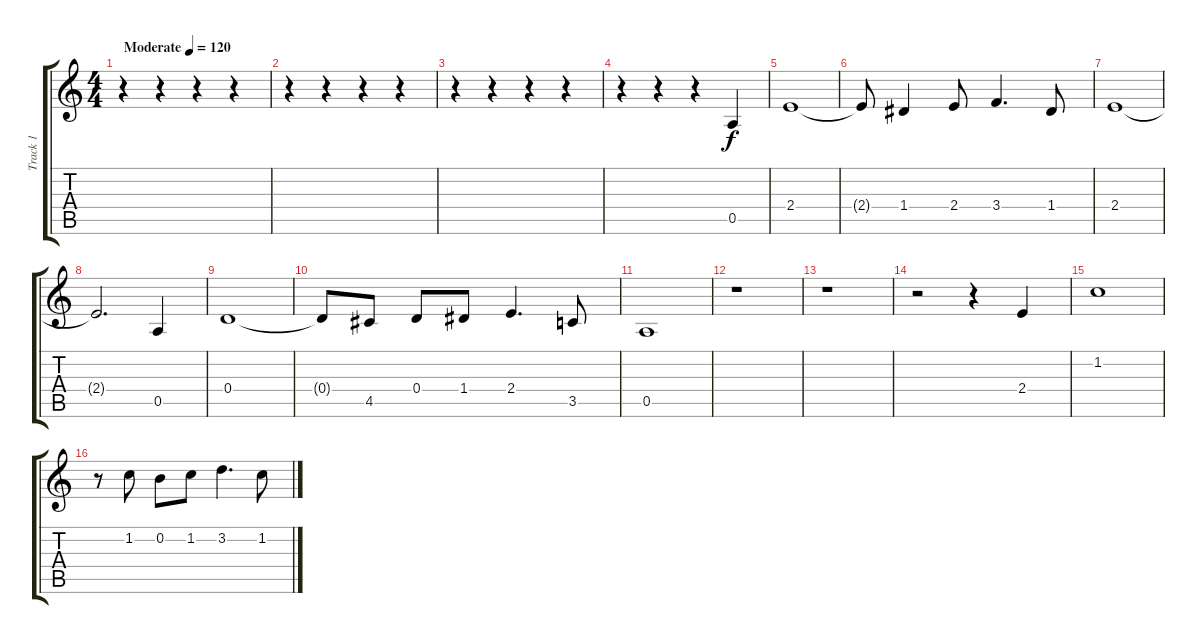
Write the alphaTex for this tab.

\track ("Track 1" "Track 1") {instrument acousticguitarnylon}
\staff {score tabs}
\tuning (E4 B3 G3 D3 A2 E2) {hide}
\ts (4 4)
\tempo (120 "Moderate")
\clef g2
\ks c
r.4{dy f instrument acousticguitarnylon} r.4 r.4 r.4 |
r.4 r.4 r.4 r.4 |
r.4 r.4 r.4 r.4 |
r.4 r.4 r.4 0.5.4 |
2.4.1 |
2.4{t}.8 1.4.4 2.4.8 3.4.4{d} 1.4.8 |
2.4.1 |
2.4{t}.2{d} 0.5.4 |
0.4.1 |
0.4{t}.8 4.5.8 0.4.8 1.4.8 2.4.4{d} 3.5.8 |
0.5.1 |
r.1 |
r.1 |
r.2 r.4 2.4.4 |
1.2.1 |
r.8 1.2.8 0.2.8 1.2.8 3.2.4{d} 1.2.8
